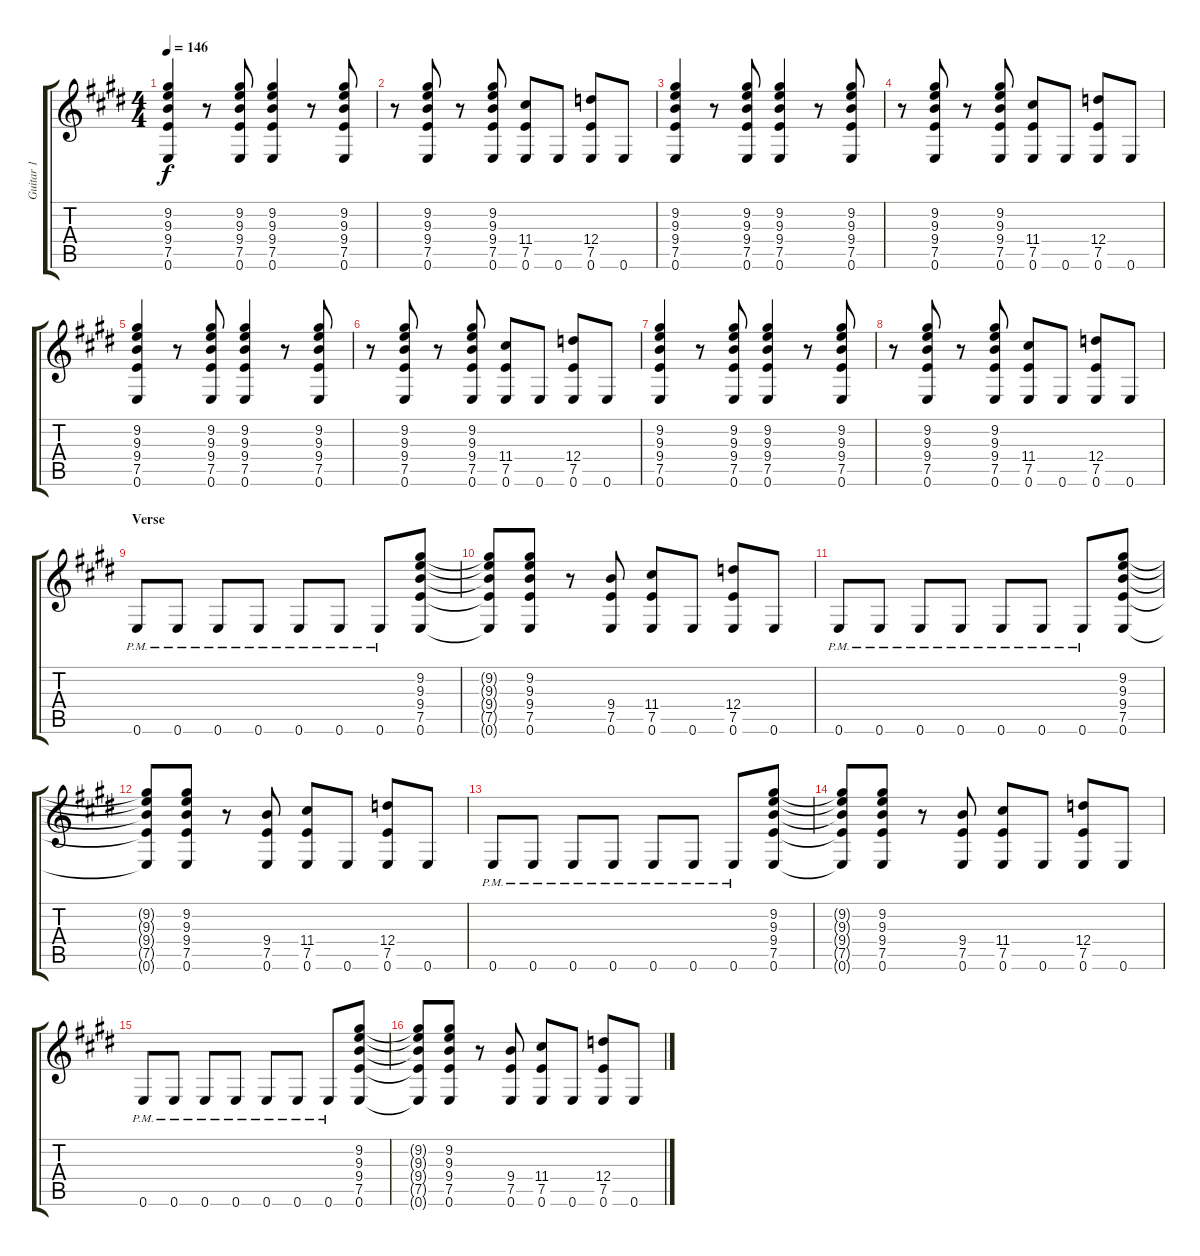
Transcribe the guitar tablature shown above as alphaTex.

\track ("Guitar 1" "Guitar 1") {instrument distortionguitar}
\staff {score tabs}
\tuning (E4 B3 G3 D3 A2 E2) {hide}
\ts (4 4)
\tempo 146
\clef g2
\ks e
(9.2 9.3 9.4 7.5 0.6).4{dy f instrument distortionguitar} r.8 (9.2 9.3 9.4 7.5 0.6).8 (9.2 9.3 9.4 7.5 0.6).4 r.8 (9.2 9.3 9.4 7.5 0.6).8 |
r.8 (9.2 9.3 9.4 7.5 0.6).8 r.8 (9.2 9.3 9.4 7.5 0.6).8 (11.4 7.5 0.6).8 0.6.8 (12.4 7.5 0.6).8 0.6.8 |
(9.2 9.3 9.4 7.5 0.6).4 r.8 (9.2 9.3 9.4 7.5 0.6).8 (9.2 9.3 9.4 7.5 0.6).4 r.8 (9.2 9.3 9.4 7.5 0.6).8 |
r.8 (9.2 9.3 9.4 7.5 0.6).8 r.8 (9.2 9.3 9.4 7.5 0.6).8 (11.4 7.5 0.6).8 0.6.8 (12.4 7.5 0.6).8 0.6.8 |
(9.2 9.3 9.4 7.5 0.6).4 r.8 (9.2 9.3 9.4 7.5 0.6).8 (9.2 9.3 9.4 7.5 0.6).4 r.8 (9.2 9.3 9.4 7.5 0.6).8 |
r.8 (9.2 9.3 9.4 7.5 0.6).8 r.8 (9.2 9.3 9.4 7.5 0.6).8 (11.4 7.5 0.6).8 0.6.8 (12.4 7.5 0.6).8 0.6.8 |
(9.2 9.3 9.4 7.5 0.6).4 r.8 (9.2 9.3 9.4 7.5 0.6).8 (9.2 9.3 9.4 7.5 0.6).4 r.8 (9.2 9.3 9.4 7.5 0.6).8 |
r.8 (9.2 9.3 9.4 7.5 0.6).8 r.8 (9.2 9.3 9.4 7.5 0.6).8 (11.4 7.5 0.6).8 0.6.8 (12.4 7.5 0.6).8 0.6.8 |
\section ("" "Verse")
0.6{pm}.8 0.6{pm}.8 0.6{pm}.8 0.6{pm}.8 0.6{pm}.8 0.6{pm}.8 0.6{pm}.8 (9.2 9.3 9.4 7.5 0.6).8 |
(9.2{t} 9.3{t} 9.4{t} 7.5{t} 0.6{t}).8 (9.2 9.3 9.4 7.5 0.6).8 r.8 (9.4 7.5 0.6).8 (11.4 7.5 0.6).8 0.6.8 (12.4 7.5 0.6).8 0.6.8 |
0.6{pm}.8 0.6{pm}.8 0.6{pm}.8 0.6{pm}.8 0.6{pm}.8 0.6{pm}.8 0.6{pm}.8 (9.2 9.3 9.4 7.5 0.6).8 |
(9.2{t} 9.3{t} 9.4{t} 7.5{t} 0.6{t}).8 (9.2 9.3 9.4 7.5 0.6).8 r.8 (9.4 7.5 0.6).8 (11.4 7.5 0.6).8 0.6.8 (12.4 7.5 0.6).8 0.6.8 |
0.6{pm}.8 0.6{pm}.8 0.6{pm}.8 0.6{pm}.8 0.6{pm}.8 0.6{pm}.8 0.6{pm}.8 (9.2 9.3 9.4 7.5 0.6).8 |
(9.2{t} 9.3{t} 9.4{t} 7.5{t} 0.6{t}).8 (9.2 9.3 9.4 7.5 0.6).8 r.8 (9.4 7.5 0.6).8 (11.4 7.5 0.6).8 0.6.8 (12.4 7.5 0.6).8 0.6.8 |
0.6{pm}.8 0.6{pm}.8 0.6{pm}.8 0.6{pm}.8 0.6{pm}.8 0.6{pm}.8 0.6{pm}.8 (9.2 9.3 9.4 7.5 0.6).8 |
(9.2{t} 9.3{t} 9.4{t} 7.5{t} 0.6{t}).8 (9.2 9.3 9.4 7.5 0.6).8 r.8 (9.4 7.5 0.6).8 (11.4 7.5 0.6).8 0.6.8 (12.4 7.5 0.6).8 0.6.8
